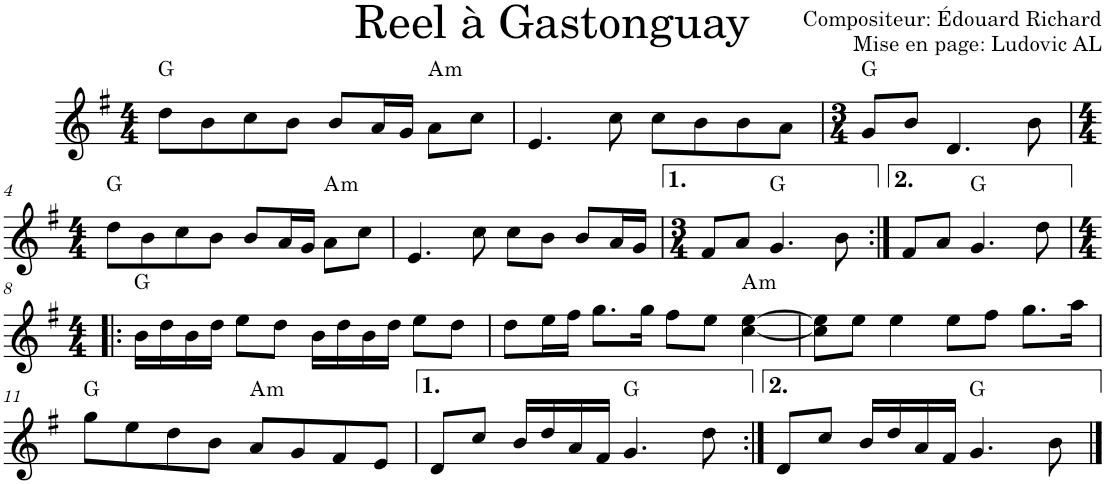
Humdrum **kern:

**kern	**harte
*part1	*part1
*staff1	*
*I"Violon	*
*I'Vln.	*
*clefG2	*
*k[f#]	*
*M4/4	*
=1	=1
8dd\L	G:maj
8b\	.
8cc\	.
8b\J	.
8b/L	.
16a/L	.
16g/JJ	.
!	!LO:H:kt=m
8a\L	A:min
8cc\J	.
=2	=2
4.e/	.
8cc\	.
8cc\L	.
8b\	.
8b\	.
8a\J	.
=3	=3
*M3/4	*
8g/L	G:maj
8b/J	.
4.d/	.
8b\	.
!!LO:LB:g=z
=4	=4
*M4/4	*
8dd\L	G:maj
8b\	.
8cc\	.
8b\J	.
8b/L	.
16a/L	.
16g/JJ	.
!	!LO:H:kt=m
8a\L	A:min
8cc\J	.
=5	=5
4.e/	.
8cc\	.
8cc\L	.
8b\J	.
8b/L	.
16a/L	.
16g/JJ	.
=6	=6
*M3/4	*
8f#/L	.
8a/J	.
4.g/	G:maj
8b\	.
=7:|!	=7:|!
8f#/L	.
8a/J	.
4.g/	G:maj
8dd\	.
!!LO:LB:g=z
=8!|:	=8!|:
*M4/4	*
16b\LL	G:maj
16dd\	.
16b\	.
16dd\JJ	.
8ee\L	.
8dd\J	.
16b\LL	.
16dd\	.
16b\	.
16dd\JJ	.
8ee\L	.
8dd\J	.
=9	=9
8dd\L	.
16ee\L	.
16ff#\JJ	.
8.gg\L	.
16gg\Jk	.
8ff#\L	.
8ee\J	.
!	!LO:H:kt=m
[4cc\ [4ee\	A:min
=10	=10
8cc\] 8ee\]L	.
8ee\J	.
4ee\	.
8ee\L	.
8ff#\J	.
8.gg\L	.
16aa\Jk	.
!!LO:LB:g=z
=11	=11
8gg\L	G:maj
8ee\	.
8dd\	.
8b\J	.
!	!LO:H:kt=m
8a/L	A:min
8g/	.
8f#/	.
8e/J	.
=12	=12
8d/L	.
8cc/J	.
16b/LL	.
16dd/	.
16a/	.
16f#/JJ	.
4.g/	G:maj
8dd\	.
=13:|!	=13:|!
8d/L	.
8cc/J	.
16b/LL	.
16dd/	.
16a/	.
16f#/JJ	.
4.g/	G:maj
8b\	.
==	==
*-	*-
